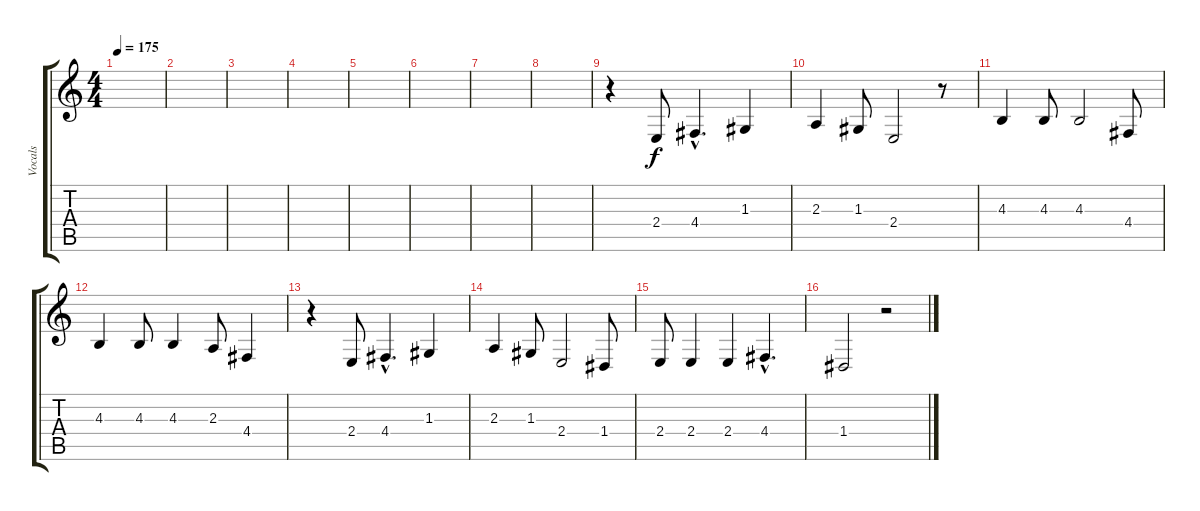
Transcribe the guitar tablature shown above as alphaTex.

\track ("Vocals" "Vocals") {instrument oboe}
\staff {score tabs}
\tuning (E4 B3 G3 D3 A2 E2) {hide}
\ts (4 4)
\tempo 175
\tempo 150
\tempo 175
\clef g2
\ks c
|
|
|
|
|
|
|
|
r.4 2.4.8 4.4{hac}.4{d} 1.3.4 |
2.3.4 1.3.8 2.4.2 r.8 |
4.3.4 4.3.8 4.3.2 4.4.8 |
4.3.4 4.3.8 4.3.4 2.3.8 4.4.4 |
r.4 2.4.8 4.4{hac}.4{d} 1.3.4 |
2.3.4 1.3.8 2.4.2 1.4.8 |
2.4.8 2.4.4 2.4.4 4.4{hac}.4{d} |
1.4.2 r.2
